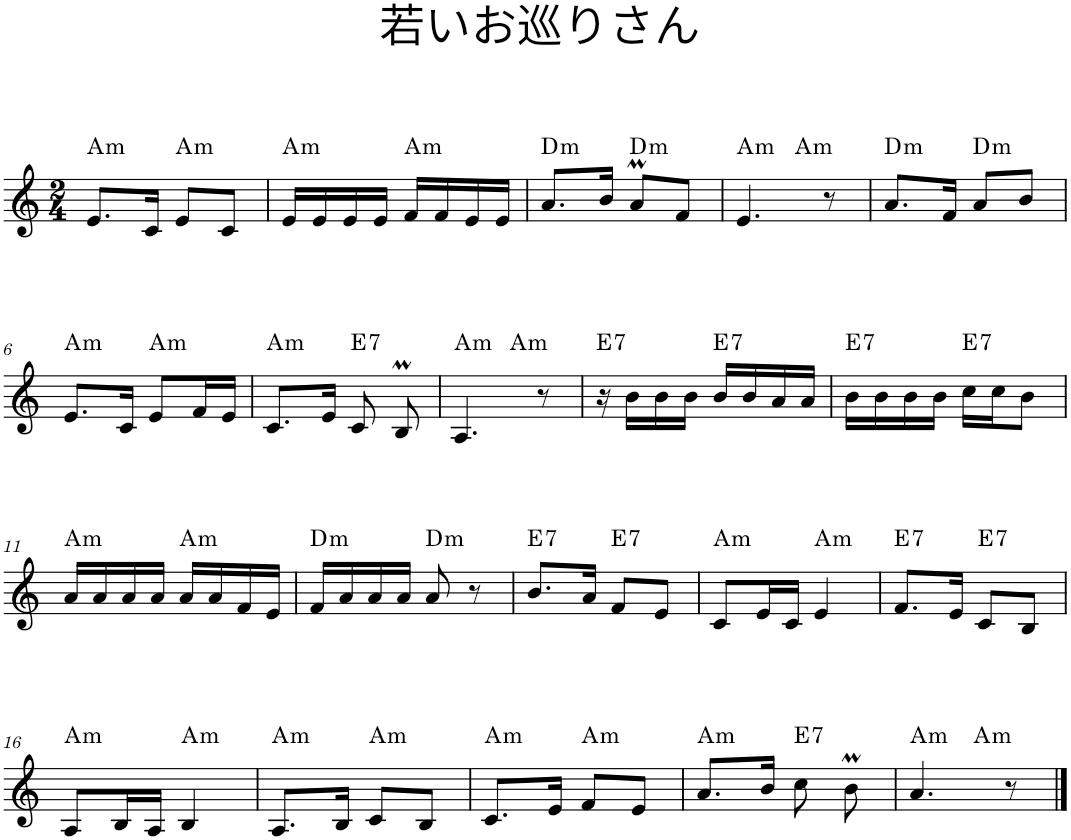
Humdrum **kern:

**kern	**harte
*part1	*part1
*staff1	*
*I"Piano	*
*I'Pno.	*
*clefG2	*
*k[]	*
*M2/4	*
=1	=1
!	!LO:H:kt=m
8.e/L	A:min
16c/Jk	.
!	!LO:H:kt=m
8e/L	A:min
8c/J	.
=2	=2
!	!LO:H:kt=m
16e/LL	A:min
16e/	.
16e/	.
16e/JJ	.
!	!LO:H:kt=m
16f/LL	A:min
16f/	.
16e/	.
16e/JJ	.
=3	=3
!	!LO:H:kt=m
8.a/L	D:min
16b/Jk	.
!	!LO:H:kt=m
8aM/L	D:min
8f/J	.
=4	=4
!	!LO:H:kt=m
*^	*
4.e/	4ryy	A:min
!	!	!LO:H:kt=m
.	4ryy	A:min
8r	.	.
=5	=5	=5
!	!	!LO:H:kt=m
*v	*v	*
8.a/L	D:min
16f/Jk	.
!	!LO:H:kt=m
8a/L	D:min
8b/J	.
!!LO:LB:g=z
=6	=6
!	!LO:H:kt=m
8.e/L	A:min
16c/Jk	.
!	!LO:H:kt=m
8e/L	A:min
16f/L	.
16e/JJ	.
=7	=7
!	!LO:H:kt=m
8.c/L	A:min
16e/Jk	.
!	!LO:H:kt=7
8c/	E:7
8Bm/	.
=8	=8
!	!LO:H:kt=m
*^	*
4.A/	4ryy	A:min
!	!	!LO:H:kt=m
.	4ryy	A:min
8r	.	.
=9	=9	=9
!	!	!LO:H:kt=7
*v	*v	*
16r	E:7
16b\LL	.
16b\	.
16b\JJ	.
!	!LO:H:kt=7
16b/LL	E:7
16b/	.
16a/	.
16a/JJ	.
=10	=10
!	!LO:H:kt=7
16b\LL	E:7
16b\	.
16b\	.
16b\JJ	.
!	!LO:H:kt=7
16cc\LL	E:7
16cc\J	.
8b\J	.
!!LO:LB:g=z
=11	=11
!	!LO:H:kt=m
16a/LL	A:min
16a/	.
16a/	.
16a/JJ	.
!	!LO:H:kt=m
16a/LL	A:min
16a/	.
16f/	.
16e/JJ	.
=12	=12
!	!LO:H:kt=m
16f/LL	D:min
16a/	.
16a/	.
16a/JJ	.
!	!LO:H:kt=m
8a/	D:min
8r	.
=13	=13
!	!LO:H:kt=7
8.b/L	E:7
16a/Jk	.
!	!LO:H:kt=7
8f/L	E:7
8e/J	.
=14	=14
!	!LO:H:kt=m
8c/L	A:min
16e/L	.
16c/JJ	.
!	!LO:H:kt=m
4e/	A:min
=15	=15
!	!LO:H:kt=7
8.f/L	E:7
16e/Jk	.
!	!LO:H:kt=7
8c/L	E:7
8B/J	.
!!LO:LB:g=z
=16	=16
!	!LO:H:kt=m
8A/L	A:min
16B/L	.
16A/JJ	.
!	!LO:H:kt=m
4B/	A:min
=17	=17
!	!LO:H:kt=m
8.A/L	A:min
16B/Jk	.
!	!LO:H:kt=m
8c/L	A:min
8B/J	.
=18	=18
!	!LO:H:kt=m
8.c/L	A:min
16e/Jk	.
!	!LO:H:kt=m
8f/L	A:min
8e/J	.
=19	=19
!	!LO:H:kt=m
8.a/L	A:min
16b/Jk	.
!	!LO:H:kt=7
8cc\	E:7
8bm\	.
=20	=20
!	!LO:H:kt=m
*^	*
4.a/	4ryy	A:min
!	!	!LO:H:kt=m
.	4ryy	A:min
8r	.	.
*v	*v	*
==	==
*-	*-
